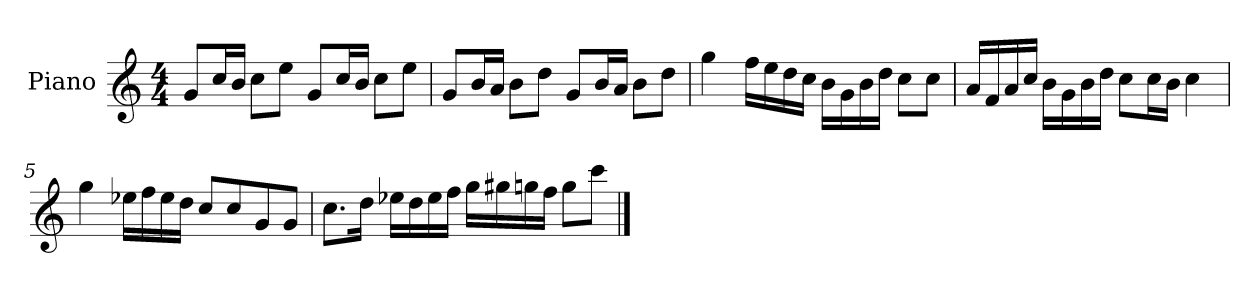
**kern
*part1
*staff1
*I"Piano
*I'P-no
*clefG2
*k[]
*M4/4
*MM90
=1
8g/L
16cc/L
16b/JJ
8cc\L
8ee\J
8g/L
16cc/L
16b/JJ
8cc\L
8ee\J
=2
8g/L
16b/L
16a/JJ
8b\L
8dd\J
8g/L
16b/L
16a/JJ
8b\L
8dd\J
=3
4gg\
16ff\LL
16ee\
16dd\
16cc\JJ
16b\LL
16g\
16b\
16dd\JJ
8cc\L
8cc\J
=4
16a/LL
16f/
16a/
16cc/JJ
16b\LL
16g\
16b\
16dd\JJ
8cc\L
16cc\L
16b\JJ
4cc\
!!LO:LB:g=z
=5
4gg\
16ee-X\LL
16ff\
16ee-\
16dd\JJ
8cc/L
8cc/
8g/
8g/J
=6
8.cc\L
16dd\Jk
16ee-X\LL
16dd\
16ee-\
16ff\JJ
16gg\LL
16gg#X\
16ggn\
16ff\JJ
8gg\L
8ccc\J
==
*-
